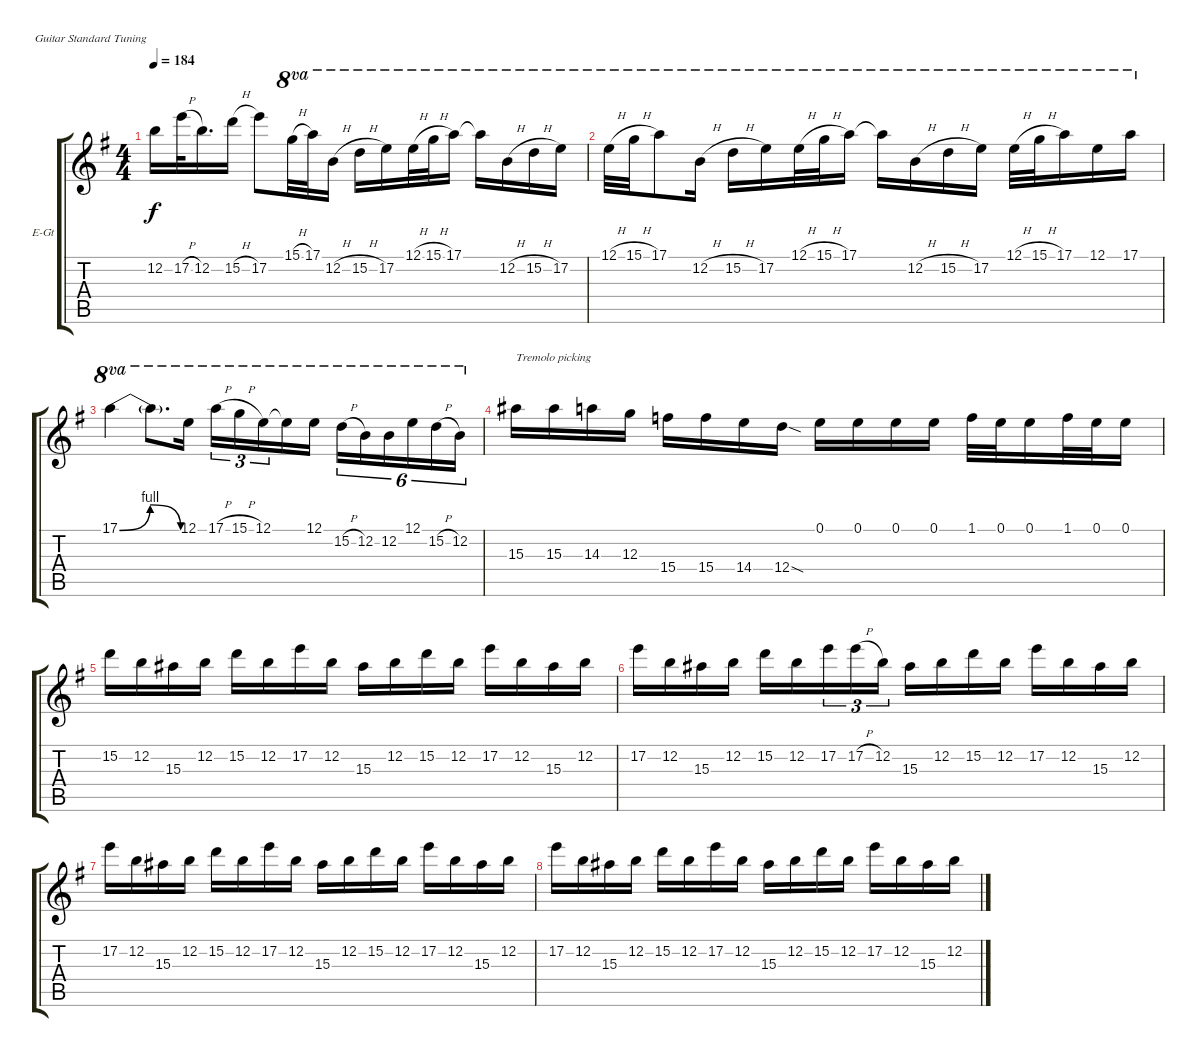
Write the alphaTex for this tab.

\defaultSystemsLayout 4
\bracketExtendMode groupsimilarinstruments
\firstSystemTrackNameOrientation horizontal
\otherSystemsTrackNameOrientation horizontal
\track ("Dave Mustaine" "E-Gt") {instrument distortionguitar}
\staff {score tabs}
\tuning (E4 B3 G3 D3 A2 E2)
\ts (4 4)
\tempo 184
\clef g2
\scale
0.333333
\ks g
12.2.16{dy f} 17.2{h}.32 12.2.16{d} 15.2{h}.16 17.2.8 15.1{h}.32{ot 8va} 17.1.32{ot 8va} 12.2{h}.16{ot 8va} 15.2{h}.16{ot 8va} 17.2.16{ot 8va} 12.1{h}.32{ot 8va} 15.1{h}.32{ot 8va} 17.1.16{ot 8va} 17.1{t}.16{ot 8va} 12.2{h}.16{ot 8va} 15.2{h}.16{ot 8va} 17.2.16{ot 8va} |
\scale
0.333333 12.1{h}.32{ot 8va} 15.1{h}.32{ot 8va} 17.1.8{ot 8va} 12.2{h}.16{ot 8va} 15.2{h}.16{ot 8va} 17.2.16{ot 8va} 12.1{h}.32{ot 8va beam merge} 15.1{h}.32{ot 8va beam merge} 17.1.16{ot 8va beam split} 17.1{t}.16{ot 8va} 12.2{h}.16{ot 8va} 15.2{h}.16{ot 8va} 17.2.16{ot 8va} 12.1{h}.32{ot 8va} 15.1{h}.32{ot 8va} 17.1.16{ot 8va} 12.1.16{ot 8va} 17.1.16{ot 8va} |
\scale
0.333333 17.1{be (bendrelease 0 0 10.2 4 20.4 4 30 0)}.4{ot 8va} 17.1{t}.8{d ot 8va} 12.1.16{ot 8va} 17.1{h}.16{tu (3 2) ot 8va beam merge} 15.1{h}.16{tu (3 2) ot 8va beam merge} 12.1.16{tu (3 2) ot 8va beam merge} 12.1{t}.16{ot 8va beam merge} 12.1.16{ot 8va} 15.2{h}.16{tu (6 4) ot 8va} 12.2.16{tu (6 4) ot 8va} 12.2.16{tu (6 4) ot 8va} 12.1.16{tu (6 4) ot 8va} 15.2{h}.16{tu (6 4) ot 8va} 12.2.16{tu (6 4) ot 8va} |
\scale
0.333333 15.3.16{txt "Tremolo picking"} 15.3.16 14.3.16 12.3.16 15.4.16 15.4.16 14.4.16 12.4{sod}.16 0.1.16 0.1.16 0.1.16 0.1.16 1.1.32 0.1.32 0.1.16 1.1.32 0.1.32 0.1.16 |
\scale
0.333333 15.2.16 12.2.16 15.3.16 12.2.16 15.2.16 12.2.16 17.2.16 12.2.16 15.3.16 12.2.16 15.2.16 12.2.16 17.2.16 12.2.16 15.3.16 12.2.16 |
\scale
0.333333 17.2.16 12.2.16 15.3.16 12.2.16 15.2.16{beam merge} 12.2.16{beam merge} 17.2.16{tu (3 2) beam merge} 17.2{h}.16{tu (3 2) beam merge} 12.2.16{tu (3 2)} 15.3.16 12.2.16 15.2.16 12.2.16 17.2.16 12.2.16 15.3.16 12.2.16 |
\scale
0.333333 17.2.16 12.2.16 15.3.16 12.2.16 15.2.16 12.2.16 17.2.16 12.2.16 15.3.16 12.2.16 15.2.16 12.2.16 17.2.16 12.2.16 15.3.16 12.2.16 |
\scale
0.333333 17.2.16 12.2.16 15.3.16 12.2.16 15.2.16 12.2.16 17.2.16 12.2.16 15.3.16 12.2.16 15.2.16 12.2.16 17.2.16 12.2.16 15.3.16 12.2.16
